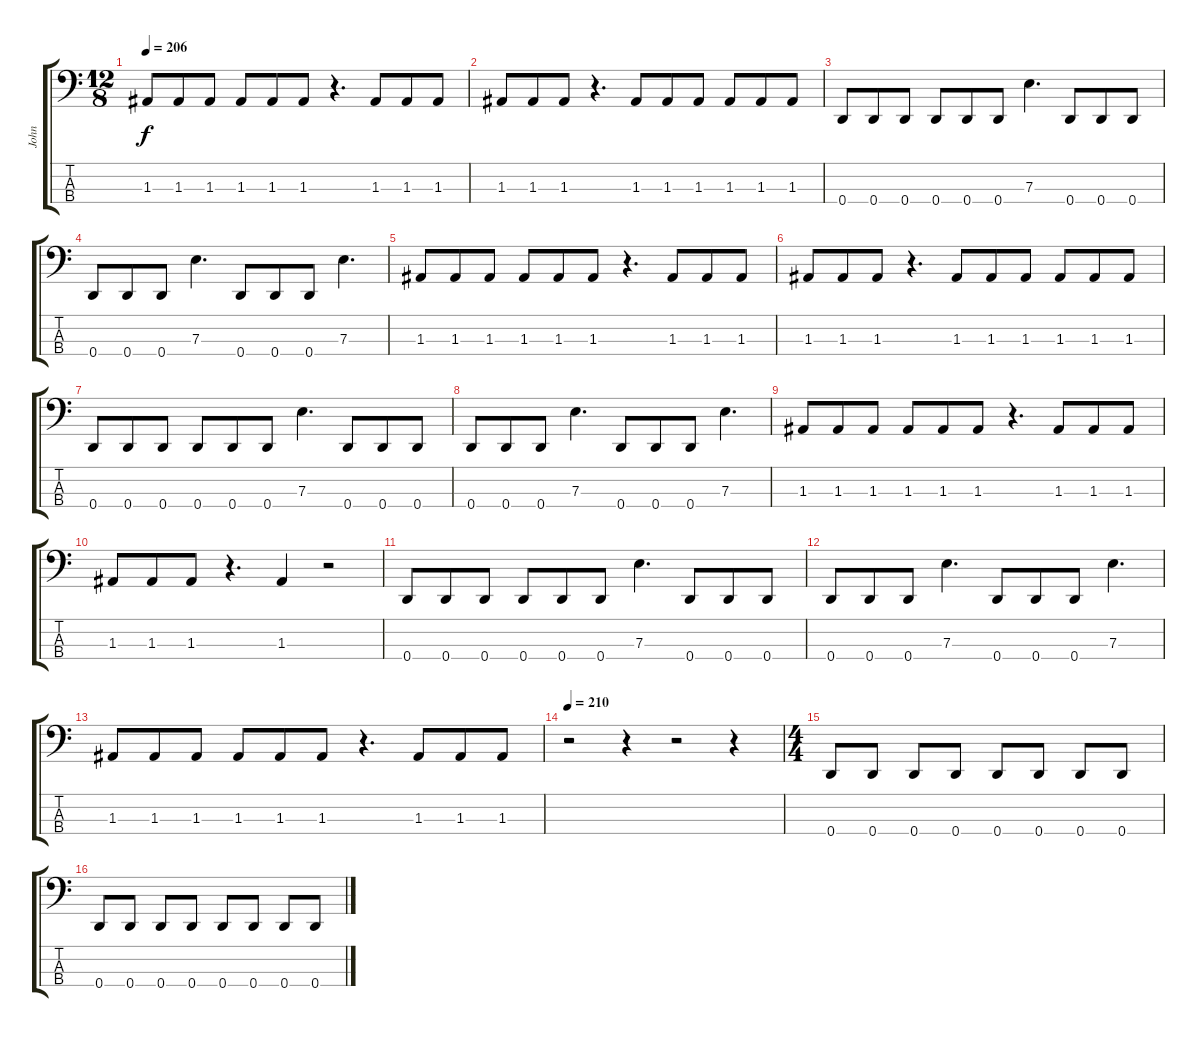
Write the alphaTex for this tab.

\track ("John" "John") {instrument electricbasspick}
\staff {score tabs}
\tuning (G2 D2 A1 D1) {hide}
\ts (12 8)
\tempo 206
\clef f4
\ks c
1.3.8{dy f} 1.3.8 1.3.8 1.3.8 1.3.8 1.3.8 r.4{d} 1.3.8 1.3.8 1.3.8 |
1.3.8 1.3.8 1.3.8 r.4{d} 1.3.8 1.3.8 1.3.8 1.3.8 1.3.8 1.3.8 |
0.4.8 0.4.8 0.4.8 0.4.8 0.4.8 0.4.8 7.3.4{d} 0.4.8 0.4.8 0.4.8 |
0.4.8 0.4.8 0.4.8 7.3.4{d} 0.4.8 0.4.8 0.4.8 7.3.4{d} |
1.3.8 1.3.8 1.3.8 1.3.8 1.3.8 1.3.8 r.4{d} 1.3.8 1.3.8 1.3.8 |
1.3.8 1.3.8 1.3.8 r.4{d} 1.3.8 1.3.8 1.3.8 1.3.8 1.3.8 1.3.8 |
0.4.8 0.4.8 0.4.8 0.4.8 0.4.8 0.4.8 7.3.4{d} 0.4.8 0.4.8 0.4.8 |
0.4.8 0.4.8 0.4.8 7.3.4{d} 0.4.8 0.4.8 0.4.8 7.3.4{d} |
1.3.8 1.3.8 1.3.8 1.3.8 1.3.8 1.3.8 r.4{d} 1.3.8 1.3.8 1.3.8 |
1.3.8 1.3.8 1.3.8 r.4{d} 1.3.4 r.2 |
0.4.8 0.4.8 0.4.8 0.4.8 0.4.8 0.4.8 7.3.4{d} 0.4.8 0.4.8 0.4.8 |
0.4.8 0.4.8 0.4.8 7.3.4{d} 0.4.8 0.4.8 0.4.8 7.3.4{d} |
1.3.8 1.3.8 1.3.8 1.3.8 1.3.8 1.3.8 r.4{d} 1.3.8 1.3.8 1.3.8 |
\tempo 210
r.2 r.4 r.2 r.4 |
\ts (4 4)
0.4.8 0.4.8 0.4.8 0.4.8 0.4.8 0.4.8 0.4.8 0.4.8 |
0.4.8 0.4.8 0.4.8 0.4.8 0.4.8 0.4.8 0.4.8 0.4.8
